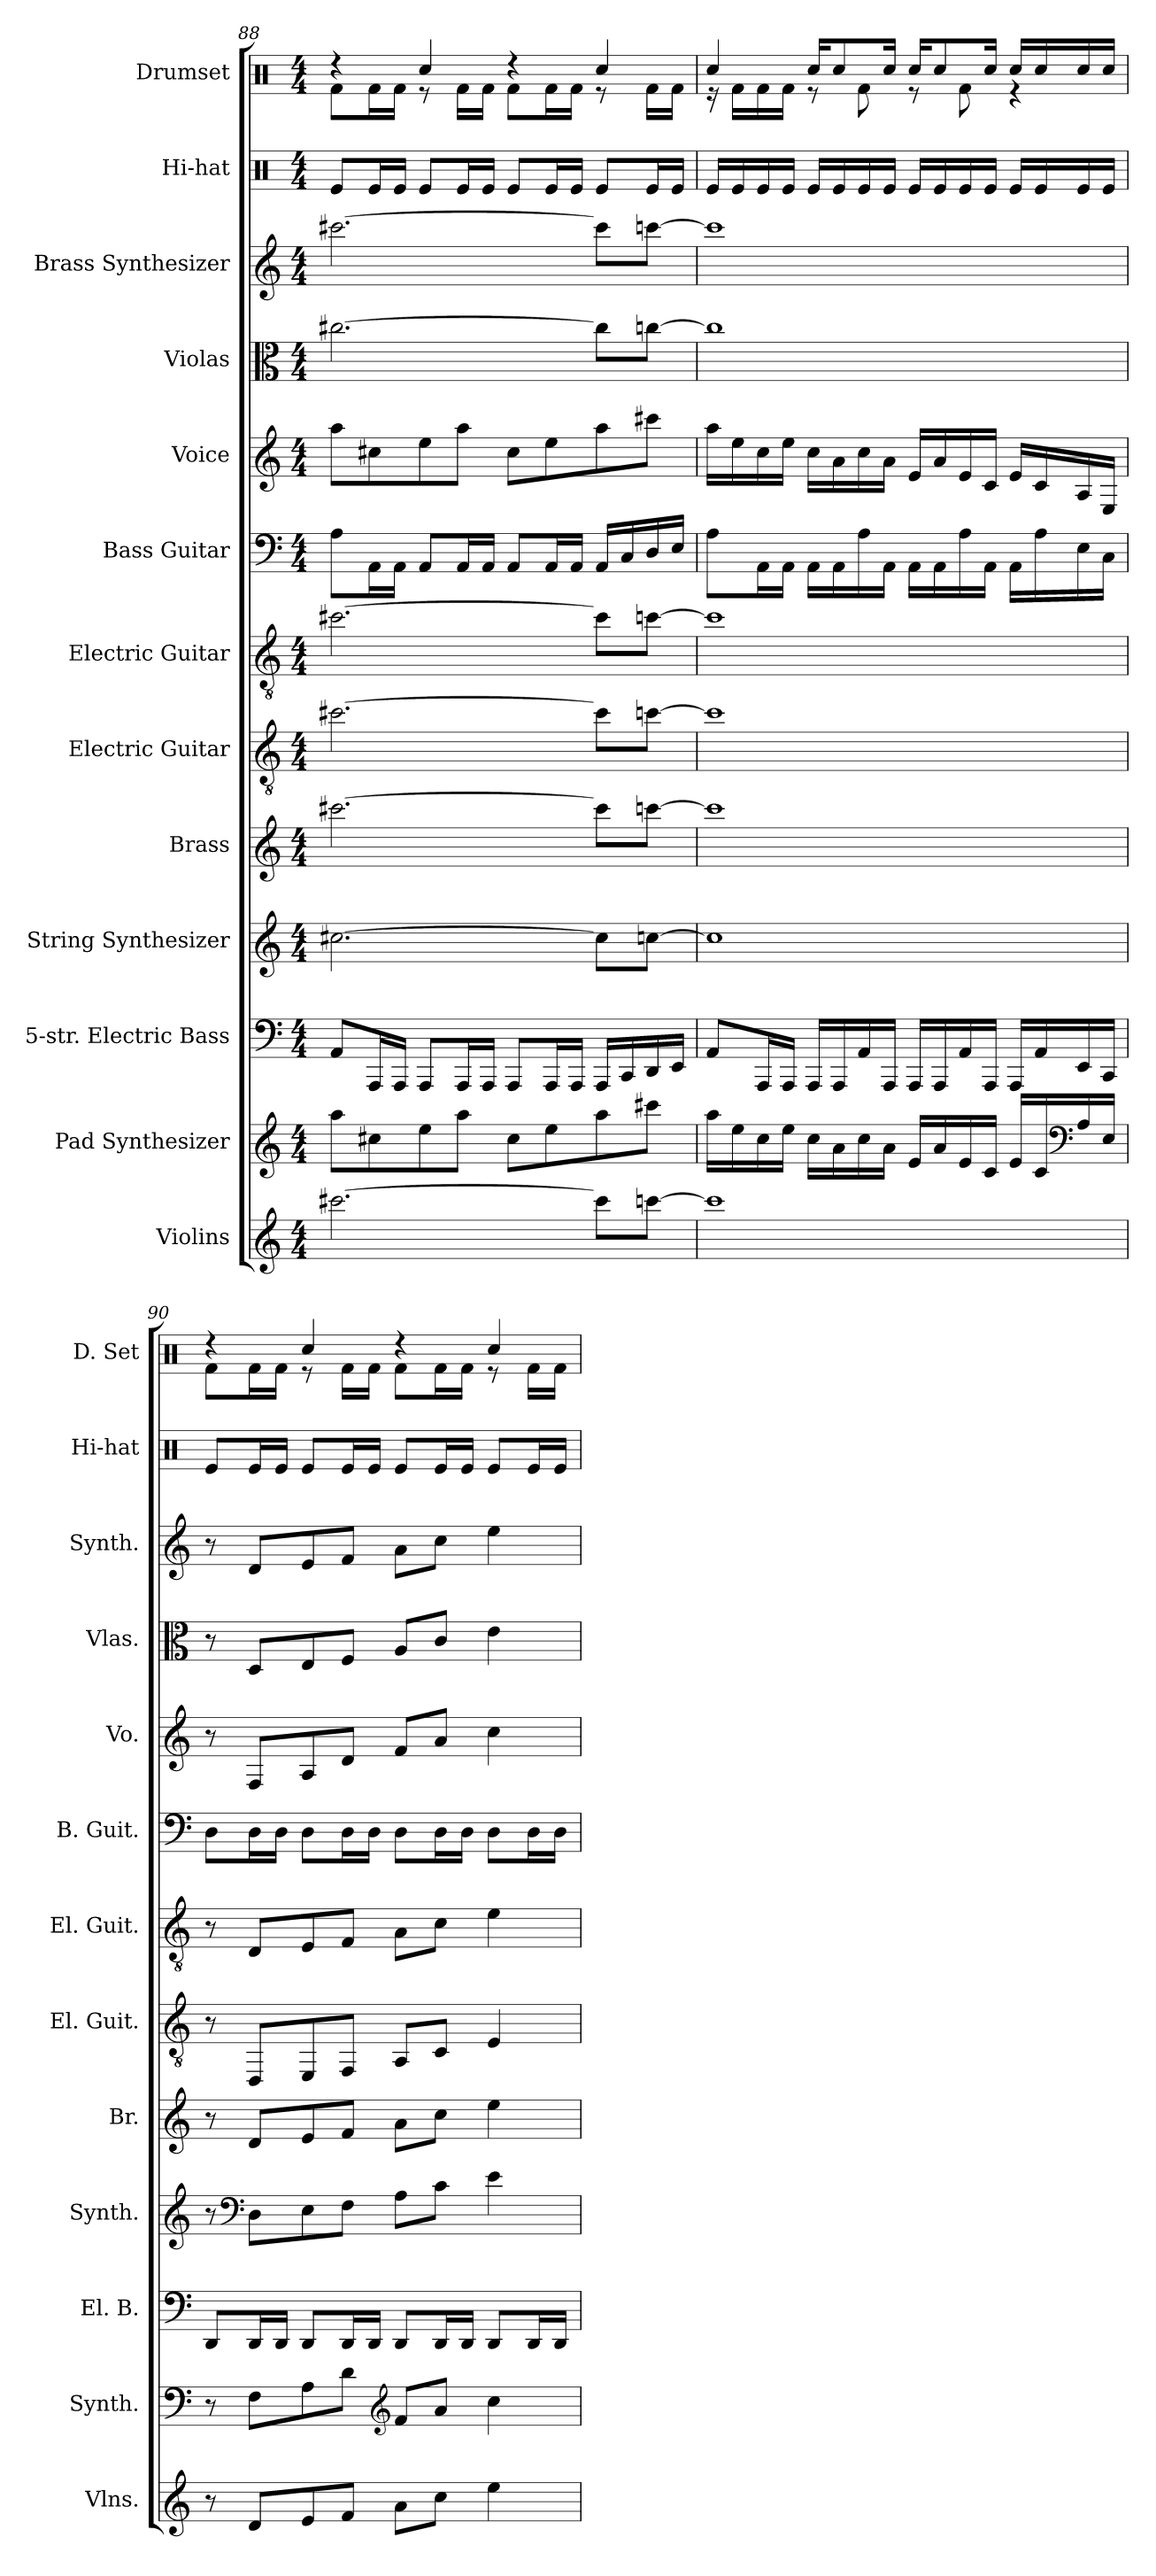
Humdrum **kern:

**kern	**kern	**kern	**kern	**kern	**kern	**kern	**kern	**kern	**kern	**kern	**kern	**kern
*part13	*part12	*part11	*part10	*part9	*part8	*part7	*part6	*part5	*part4	*part3	*part2	*part1
*staff13	*staff12	*staff11	*staff10	*staff9	*staff8	*staff7	*staff6	*staff5	*staff4	*staff3	*staff2	*staff1
*I"Violins	*I"Pad Synthesizer	*I"5-str. Electric Bass	*I"String Synthesizer	*I"Brass	*I"Electric Guitar	*I"Electric Guitar	*I"Bass Guitar	*I"Voice	*I"Violas	*I"Brass Synthesizer	*I"Hi-hat	*I"Drumset
*I'Vlns.	*I'Synth.	*I'El. B.	*I'Synth.	*I'Br.	*I'El. Guit.	*I'El. Guit.	*I'B. Guit.	*I'Vo.	*I'Vlas.	*I'Synth.	*I'Hi-hat	*I'D. Set
!!LO:PB:g=z
*clefG2	*clefG2	*clefF4	*clefG2	*clefG2	*clefGv2	*clefGv2	*clefF4	*clefG2	*clefC3	*clefG2	*clefX	*clefX
*	*	*ITrd7c12	*	*	*	*	*ITrd7c12	*	*	*	*	*
*k[]	*k[]	*k[]	*k[]	*k[]	*k[]	*k[]	*k[]	*k[]	*k[]	*k[]	*k[]	*k[]
*M4/4	*M4/4	*M4/4	*M4/4	*M4/4	*M4/4	*M4/4	*M4/4	*M4/4	*M4/4	*M4/4	*M4/4	*M4/4
=88	=88	=88	=88	=88	=88	=88	=88	=88	=88	=88	=88	=88
*	*	*	*	*	*	*	*	*	*	*	*	*^
[2.ccc#X\	8aa\L	8AAA/L	[2.cc#X\	[2.ccc#X\	[2.cc#X\	[2.cc#X\	8AA\L	8aa\L	[2.cc#X\	[2.ccc#X\	8Re/L	4r	8Rf\L
.	8cc#X\	16AAAA/L	.	.	.	.	16AAA\L	8cc#X\	.	.	16Re/L	.	16Rf\L
.	.	16AAAA/JJ	.	.	.	.	16AAA\JJ	.	.	.	16Re/JJ	.	16Rf\JJ
.	8ee\	8AAAA/L	.	.	.	.	8AAA/L	8ee\	.	.	8Re/L	4Rcc/	8r
.	8aa\J	16AAAA/L	.	.	.	.	16AAA/L	8aa\J	.	.	16Re/L	.	16Rf\LL
.	.	16AAAA/JJ	.	.	.	.	16AAA/JJ	.	.	.	16Re/JJ	.	16Rf\JJ
.	8cc#\L	8AAAA/L	.	.	.	.	8AAA/L	8cc#\L	.	.	8Re/L	4r	8Rf\L
.	8ee\	16AAAA/L	.	.	.	.	16AAA/L	8ee\	.	.	16Re/L	.	16Rf\L
.	.	16AAAA/JJ	.	.	.	.	16AAA/JJ	.	.	.	16Re/JJ	.	16Rf\JJ
8ccc#\L]	8aa\	16AAAA/LL	8cc#\L]	8ccc#\L]	8cc#\L]	8cc#\L]	16AAA/LL	8aa\	8cc#\L]	8ccc#\L]	8Re/L	4Rcc/	8r
.	.	16CCC/	.	.	.	.	16CC/	.	.	.	.	.	.
[8cccn\J	8ccc#X\J	16DDD/	[8ccn\J	[8cccn\J	[8ccn\J	[8ccn\J	16DD/	8ccc#X\J	[8ccn\J	[8cccn\J	16Re/L	.	16Rf\LL
.	.	16EEE/JJ	.	.	.	.	16EE/JJ	.	.	.	16Re/JJ	.	16Rf\JJ
=89	=89	=89	=89	=89	=89	=89	=89	=89	=89	=89	=89	=89	=89
1ccc]	16aa\LL	8AAA/L	1cc]	1ccc]	1cc]	1cc]	8AA\L	16aa\LL	1cc]	1ccc]	16Re/LL	4Rcc/	16r
.	16ee\	.	.	.	.	.	.	16ee\	.	.	16Re/	.	16Rf\LL
.	16cc\	16AAAA/L	.	.	.	.	16AAA\L	16cc\	.	.	16Re/	.	16Rf\
.	16ee\JJ	16AAAA/JJ	.	.	.	.	16AAA\JJ	16ee\JJ	.	.	16Re/JJ	.	16Rf\JJ
.	16cc\LL	16AAAA/LL	.	.	.	.	16AAA\LL	16cc\LL	.	.	16Re/LL	16Rcc/KL	8r
.	16a\	16AAAA/	.	.	.	.	16AAA\	16a\	.	.	16Re/	8Rcc/	.
.	16cc\	16AAA/	.	.	.	.	16AA\	16cc\	.	.	16Re/	.	8Rf\
.	16a\JJ	16AAAA/JJ	.	.	.	.	16AAA\JJ	16a\JJ	.	.	16Re/JJ	16Rcc/Jk	.
.	16e/LL	16AAAA/LL	.	.	.	.	16AAA\LL	16e/LL	.	.	16Re/LL	16Rcc/KL	8r
.	16a/	16AAAA/	.	.	.	.	16AAA\	16a/	.	.	16Re/	8Rcc/	.
.	16e/	16AAA/	.	.	.	.	16AA\	16e/	.	.	16Re/	.	8Rf\
.	16c/JJ	16AAAA/JJ	.	.	.	.	16AAA\JJ	16c/JJ	.	.	16Re/JJ	16Rcc/Jk	.
.	16e/LL	16AAAA/LL	.	.	.	.	16AAA\LL	16e/LL	.	.	16Re/LL	16Rcc/LL	4r
.	16c/	16AAA/	.	.	.	.	16AA\	16c/	.	.	16Re/	16Rcc/	.
*	*clefF4	*	*	*	*	*	*	*	*	*	*	*	*
.	16A/	16EEE/	.	.	.	.	16EE\	16A/	.	.	16Re/	16Rcc/	.
.	16E/JJ	16CCC/JJ	.	.	.	.	16CC\JJ	16E/JJ	.	.	16Re/JJ	16Rcc/JJ	.
!!LO:PB:g=z	!!
=90	=90	=90	=90	=90	=90	=90	=90	=90	=90	=90	=90	=90	=90
8r	8r	8DDD/L	8r	8r	8r	8r	8DD\L	8r	8r	8r	8Re/L	4r	8Rf\L
*	*	*	*clefF4	*	*	*	*	*	*	*	*	*	*
8d/L	8F\L	16DDD/L	8D\L	8d/L	8DD/L	8D/L	16DD\L	8F/L	8D/L	8d/L	16Re/L	.	16Rf\L
.	.	16DDD/JJ	.	.	.	.	16DD\JJ	.	.	.	16Re/JJ	.	16Rf\JJ
8e/	8A\	8DDD/L	8E\	8e/	8EE/	8E/	8DD\L	8A/	8E/	8e/	8Re/L	4Rcc/	8r
8f/J	8d\J	16DDD/L	8F\J	8f/J	8FF/J	8F/J	16DD\L	8d/J	8F/J	8f/J	16Re/L	.	16Rf\LL
.	.	16DDD/JJ	.	.	.	.	16DD\JJ	.	.	.	16Re/JJ	.	16Rf\JJ
*	*clefG2	*	*	*	*	*	*	*	*	*	*	*	*
8a\L	8f/L	8DDD/L	8A\L	8a\L	8AA/L	8A\L	8DD\L	8f/L	8A/L	8a\L	8Re/L	4r	8Rf\L
8cc\J	8a/J	16DDD/L	8c\J	8cc\J	8C/J	8c\J	16DD\L	8a/J	8c/J	8cc\J	16Re/L	.	16Rf\L
.	.	16DDD/JJ	.	.	.	.	16DD\JJ	.	.	.	16Re/JJ	.	16Rf\JJ
4ee\	4cc\	8DDD/L	4e\	4ee\	4E/	4e\	8DD\L	4cc\	4e\	4ee\	8Re/L	4Rcc/	8r
.	.	16DDD/L	.	.	.	.	16DD\L	.	.	.	16Re/L	.	16Rf\LL
.	.	16DDD/JJ	.	.	.	.	16DD\JJ	.	.	.	16Re/JJ	.	16Rf\JJ
*	*	*	*	*	*	*	*	*	*	*	*	*v	*v
=	=	=	=	=	=	=	=	=	=	=	=	=
*-	*-	*-	*-	*-	*-	*-	*-	*-	*-	*-	*-	*-
